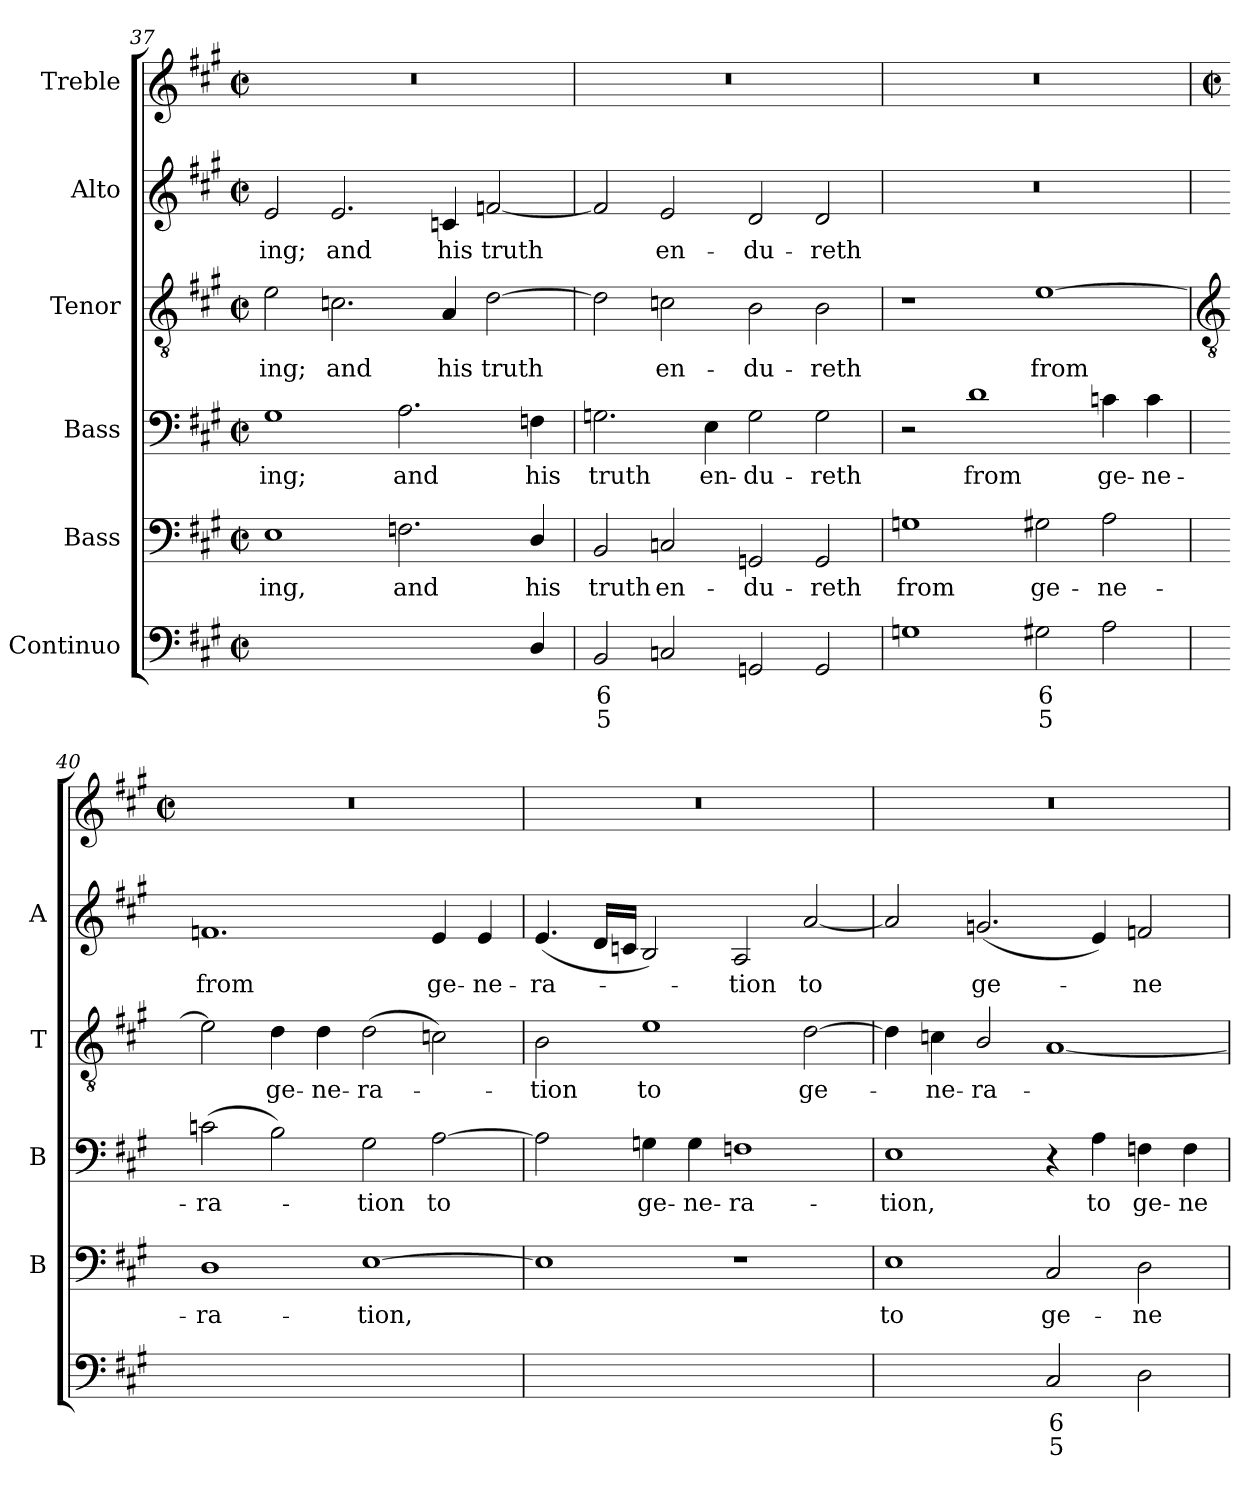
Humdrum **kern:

**kern	**text	**text	**text	**kern	**text	**kern	**text	**kern	**text	**kern	**text	**kern
*part6	*part6	*part6	*part6	*part5	*part5	*part4	*part4	*part3	*part3	*part2	*part2	*part1
*staff6	*staff6	*staff6	*staff6	*staff5	*staff5	*staff4	*staff4	*staff3	*staff3	*staff2	*staff2	*staff1
*I"Continuo	*	*	*	*I"Bass	*	*I"Bass	*	*I"Tenor	*	*I"Alto	*	*I"Treble
*	*	*	*	*I'B	*	*I'B	*	*I'T	*	*I'A	*	*
*clefF4	*	*	*	*clefF4	*	*clefF4	*	*clefGv2	*	*clefG2	*	*clefG2
*k[f#c#g#]	*	*	*	*k[f#c#g#]	*	*k[f#c#g#]	*	*k[f#c#g#]	*	*k[f#c#g#]	*	*k[f#c#g#]
*A:	*	*	*	*A:	*	*A:	*	*A:	*	*A:	*	*A:
*M4/2	*	*	*	*M4/2	*	*M4/2	*	*M4/2	*	*M4/2	*	*M4/2
*met(c|)	*	*	*	*met(c|)	*	*met(c|)	*	*met(c|)	*	*met(c|)	*	*met(c|)
=37	=37	=37	=37	=37	=37	=37	=37	=37	=37	=37	=37	=37
!	!LO:LY:b	!LO:LY:b	!	!	!LO:LY:b	!	!LO:LY:b	!	!LO:LY:b	!	!LO:LY:b	!
[2Eyy	5	3	.	1E	-ing,	1G#	ing;	2e	ing;	2e	ing;	0r
!	!LO:LY:b	!	!	!	!	!	!	!	!LO:LY:b	!	!LO:LY:b	!
2Eyy]	6	.	.	.	.	.	.	2.cn	and	2.e	and	.
!	!LO:LY:b	!	!	!	!LO:LY:b	!	!LO:LY:b	!	!	!	!	!
[2Fnyy	7	.	.	2.Fn	and	2.A	and	.	.	.	.	.
!	!	!	!	!	!	!	!	!	!LO:LY:b	!	!LO:LY:b	!
.	.	.	.	.	.	.	.	4A	his	4cn	his	.
!	!LO:LY:b	!	!	!	!	!	!	!	!LO:LY:b	!	!LO:LY:b	!
4Fyy]	6	.	.	.	.	.	.	[2d	truth	[2fn	truth	.
!	!	!	!	!	!LO:LY:b	!	!LO:LY:b	!	!	!	!	!
4D/	.	.	.	4D/	his	4Fn	his	.	.	.	.	.
=38	=38	=38	=38	=38	=38	=38	=38	=38	=38	=38	=38	=38
!	!LO:LY:b	!LO:LY:b	!	!	!LO:LY:b	!	!LO:LY:b	!	!	!	!	!
2BB	6	5	.	2BB	truth	2.Gn	truth	2d]	.	2f]	.	0r
!	!	!	!	!	!LO:LY:b	!	!	!	!LO:LY:b	!	!LO:LY:b	!
2Cn	.	.	.	2Cn	en-	.	.	2cn	en-	2e	en-	.
!	!	!	!	!	!	!	!LO:LY:b	!	!	!	!	!
.	.	.	.	.	.	4E	en-	.	.	.	.	.
!	!	!	!	!	!LO:LY:b	!	!LO:LY:b	!	!LO:LY:b	!	!LO:LY:b	!
2GGn	.	.	.	2GGn	-du-	2G	-du-	2B	-du-	2d	-du-	.
!	!	!	!	!	!LO:LY:b	!	!LO:LY:b	!	!LO:LY:b	!	!LO:LY:b	!
2GG	.	.	.	2GG	-reth	2G	-reth	2B	-reth	2d	-reth	.
=39	=39	=39	=39	=39	=39	=39	=39	=39	=39	=39	=39	=39
!	!	!	!	!	!LO:LY:b	!	!	!	!	!	!	!
1Gn	.	.	.	1Gn	from	2r	.	1r	.	0r	.	0r
!	!	!	!	!	!	!	!LO:LY:b	!	!	!	!	!
.	.	.	.	.	.	1d	from	.	.	.	.	.
!	!LO:LY:b	!LO:LY:b	!	!	!LO:LY:b	!	!	!	!LO:LY:b	!	!	!
2G#X	6	5	.	2G#X	ge-	.	.	[1e	from	.	.	.
!	!	!	!	!	!LO:LY:b	!	!LO:LY:b	!	!	!	!	!
2A	.	.	.	2A	-ne-	4cn	ge-	.	.	.	.	.
!	!	!	!	!	!	!	!LO:LY:b	!	!	!	!	!
.	.	.	.	.	.	4c	-ne-	.	.	.	.	.
!!LO:LB:g=z
=40	=40	=40	=40	=40	=40	=40	=40	=40	=40	=40	=40	=40
*	*	*	*	*	*	*	*	*clefGv2	*	*	*	*
*	*	*	*	*	*	*	*	*	*	*	*	*M4/2
*	*	*	*	*	*	*	*	*	*	*	*	*met(c|)
!	!LO:LY:b	!LO:LY:b	!	!	!LO:LY:b	!	!LO:LY:b	!	!	!	!LO:LY:b	!
[2Dyy	9	7	.	1D	-ra-	(>2cn	-ra-	2e]	.	1.fn	from	0r
!	!LO:LY:b	!LO:LY:b	!	!	!	!	!	!	!LO:LY:b	!	!	!
2Dyy]	8	6	.	.	.	2B)	.	4d	ge-	.	.	.
!	!	!	!	!	!	!	!	!	!LO:LY:b	!	!	!
.	.	.	.	.	.	.	.	4d	-ne-	.	.	.
!	!LO:LY:b	!LO:LY:b	!LO:LY:b	!	!LO:LY:b	!	!LO:LY:b	!	!LO:LY:b	!	!	!
(>[2Eyy	9	7	3	[1E	-tion,	2G#	tion	(>2d	-ra-	.	.	.
!	!LO:LY:b	!LO:LY:b	!LO:LY:b	!	!	!	!LO:LY:b	!	!	!	!LO:LY:b	!
2Eyy_	8	6	4	.	.	[2A	to	2cn)	.	4e	ge-	.
!	!	!	!	!	!	!	!	!	!	!	!LO:LY:b	!
.	.	.	.	.	.	.	.	.	.	4e	-ne-	.
=41	=41	=41	=41	=41	=41	=41	=41	=41	=41	=41	=41	=41
!	!LO:LY:b	!LO:LY:b	!	!	!	!	!	!	!LO:LY:b	!	!LO:LY:b	!
2Eyy_)	5	4	.	1E]	.	2A]	.	2B	tion	(<4.e	-ra-	0r
.	.	.	.	.	.	.	.	.	.	16dLL	.	.
.	.	.	.	.	.	.	.	.	.	16cnJJ	.	.
!	!	!LO:LY:b	!	!	!	!	!LO:LY:b	!	!LO:LY:b	!	!	!
2Eyy]	.	3	.	.	.	4Gn	ge-	1e	to	2B)	.	.
!	!	!	!	!	!	!	!LO:LY:b	!	!	!	!	!
.	.	.	.	.	.	4G	-ne-	.	.	.	.	.
!	!LO:LY:b	!	!	!	!	!	!LO:LY:b	!	!	!	!LO:LY:b	!
[2Fnyy	7	.	.	1r	.	1Fn	-ra-	.	.	2A	tion	.
!	!LO:LY:b	!	!	!	!	!	!	!	!LO:LY:b	!	!LO:LY:b	!
2Fyy]	6	.	.	.	.	.	.	[2d	ge-	[2a	to	.
=42	=42	=42	=42	=42	=42	=42	=42	=42	=42	=42	=42	=42
!	!LO:LY:b	!LO:LY:b	!	!	!LO:LY:b	!	!LO:LY:b	!	!	!	!	!
[2Eyy	4	7 6	.	1E	to	1E	-tion,	4d]	.	2a]	.	0r
!	!	!	!	!	!	!	!	!	!LO:LY:b	!	!	!
.	.	.	.	.	.	.	.	4cn	ne-	.	.	.
!	!LO:LY:b	!LO:LY:b	!	!	!	!	!	!	!LO:LY:b	!	!LO:LY:b	!
2Eyy]	3	5	.	.	.	.	.	2B/	-ra-	(<2.gn	ge-	.
!	!LO:LY:b	!LO:LY:b	!	!	!LO:LY:b	!	!	!	!	!	!	!
2C#	6	5	.	2C#	ge-	4r	.	[1A	.	.	.	.
!	!	!	!	!	!	!	!LO:LY:b	!	!	!	!	!
.	.	.	.	.	.	4A	to	.	.	4e)	.	.
!	!	!	!	!	!LO:LY:b	!	!LO:LY:b	!	!	!	!LO:LY:b	!
2D	.	.	.	2D	-ne-	4Fn	ge-	.	.	2fn	ne-	.
!	!	!	!	!	!	!	!LO:LY:b	!	!	!	!	!
.	.	.	.	.	.	4F	-ne-	.	.	.	.	.
=	=	=	=	=	=	=	=	=	=	=	=	=
*-	*-	*-	*-	*-	*-	*-	*-	*-	*-	*-	*-	*-
